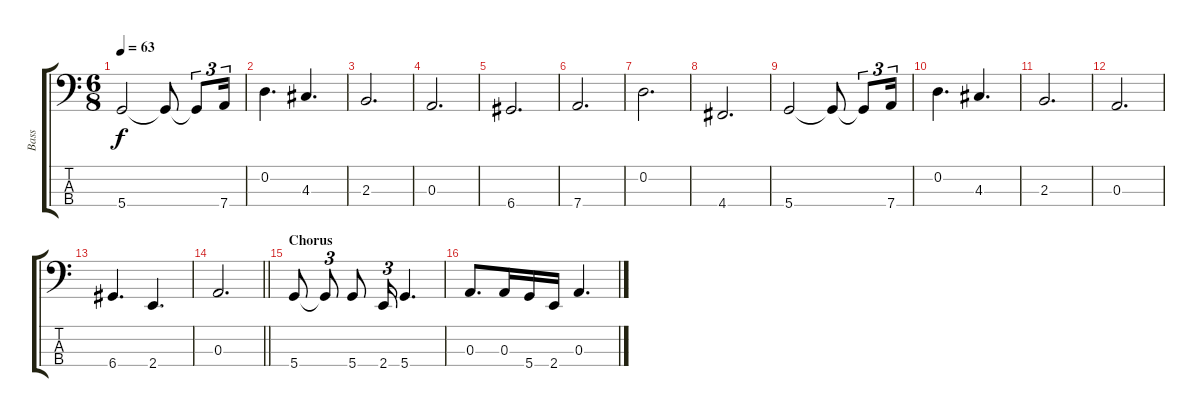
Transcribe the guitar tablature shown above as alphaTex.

\track ("Bass" "Bass") {instrument acousticbass}
\staff {score tabs}
\tuning (G2 D2 A1 D1) {hide}
\ts (6 8)
\tempo 63
\clef f4
\ks c
5.4.2{dy f} 5.4{t}.8 5.4{t}.8{tu (3 2)} 7.4.16{tu (3 2)} |
0.2.4{d} 4.3.4{d} |
2.3.2{d} |
0.3.2{d} |
6.4.2{d} |
7.4.2{d} |
0.2.2{d} |
4.4.2{d} |
5.4.2 5.4{t}.8 5.4{t}.8{tu (3 2)} 7.4.16{tu (3 2)} |
0.2.4{d} 4.3.4{d} |
2.3.2{d} |
0.3.2{d} |
6.4.4{d} 2.4.4{d} |
\barLineRight lightlight
0.3.2{d} |
\section ("" "Chorus")
5.4.8 5.4{t}.8{tu (3 2)} 5.4.8 2.4.16{tu (3 2)} 5.4.4{d} |
0.3.8{d} 0.3.16 5.4.16 2.4.16 0.3.4{d}
